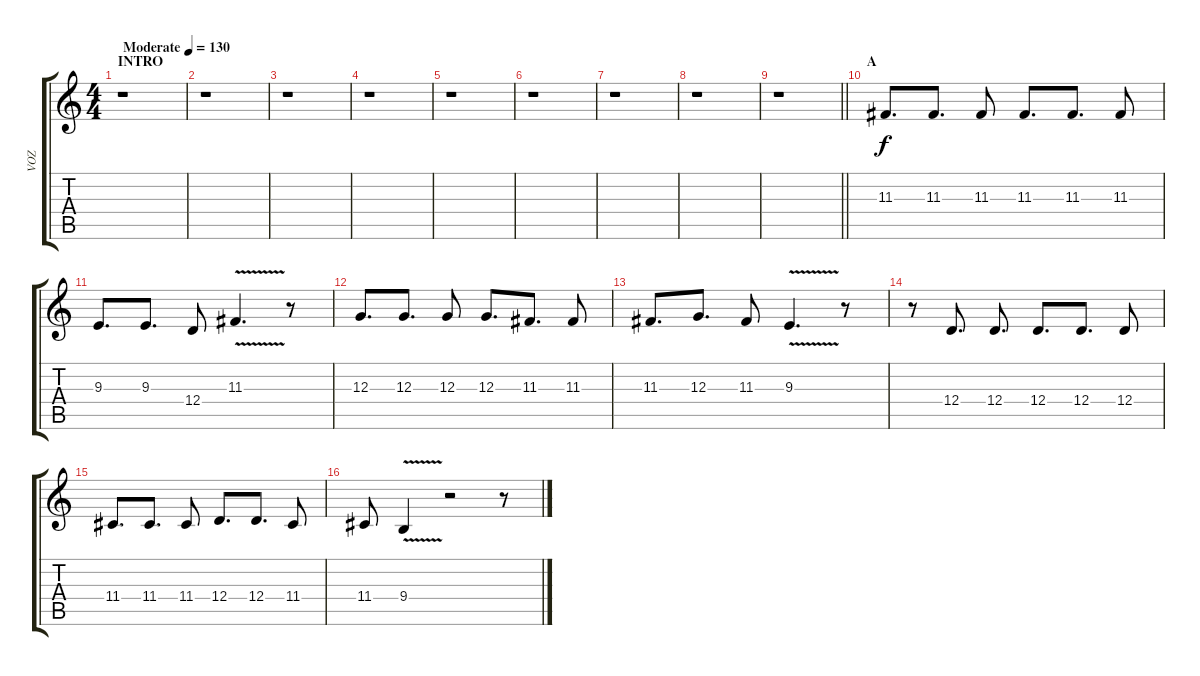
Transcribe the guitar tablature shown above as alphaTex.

\track ("VOZ" "VOZ") {instrument flute}
\staff {score tabs}
\tuning (E4 B3 G3 D3 A2 E2) {hide}
\ts (4 4)
\section ("" "INTRO")
\tempo (130 "Moderate")
\clef g2
\ks c
r.1{dy f instrument flute} |
r.1 |
r.1 |
r.1 |
r.1 |
r.1 |
r.1 |
r.1 |
\barLineRight lightlight
r.1 |
\section ("" "A")
11.3.8{d} 11.3.8{d} 11.3.8 11.3.8{d} 11.3.8{d} 11.3.8 |
9.3.8{d} 9.3.8{d} 12.4.8 11.3{v}.4{d} r.8 |
12.3.8{d} 12.3.8{d} 12.3.8 12.3.8{d} 11.3.8{d} 11.3.8 |
11.3.8{d} 12.3.8{d} 11.3.8 9.3{v}.4{d} r.8 |
r.8 12.4.8{d} 12.4.8{d} 12.4.8{d} 12.4.8{d} 12.4.8 |
11.4.8{d} 11.4.8{d} 11.4.8 12.4.8{d} 12.4.8{d} 11.4.8 |
11.4.8 9.4{v}.4 r.2 r.8
